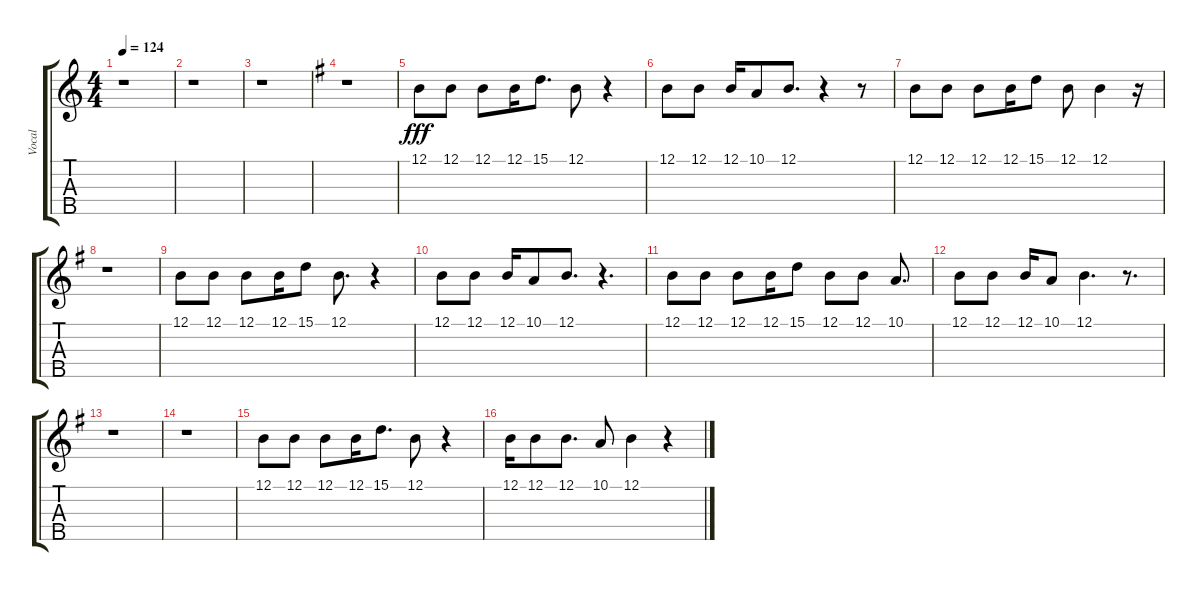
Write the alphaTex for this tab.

\track ("Vocal" "Vocal") {instrument harmonica}
\staff {score tabs}
\tuning (B3 G3 D3 A2 E2) {hide}
\ts (4 4)
\tempo 124
\clef g2
\ks c
r.1{dy fff} |
r.1 |
r.1 |
\ks g
r.1 |
12.1.8 12.1.8 12.1.8 12.1.16 15.1.8{d} 12.1.8 r.4 |
12.1.8 12.1.8 12.1.16 10.1.8 12.1.8{d} r.4 r.8 |
12.1.8 12.1.8 12.1.8 12.1.16 15.1.8 12.1.8 12.1.4 r.16 |
r.1 |
12.1.8 12.1.8 12.1.8 12.1.16 15.1.8 12.1.8{d} r.4 |
12.1.8 12.1.8 12.1.16 10.1.8 12.1.8{d} r.4{d} |
12.1.8 12.1.8 12.1.8 12.1.16 15.1.8 12.1.8 12.1.8 10.1.8{d} |
12.1.8 12.1.8 12.1.16 10.1.8 12.1.4{d} r.8{d} |
r.1 |
r.1 |
12.1.8 12.1.8 12.1.8 12.1.16 15.1.8{d} 12.1.8 r.4 |
12.1.16 12.1.8 12.1.8{d} 10.1.8 12.1.4 r.4
